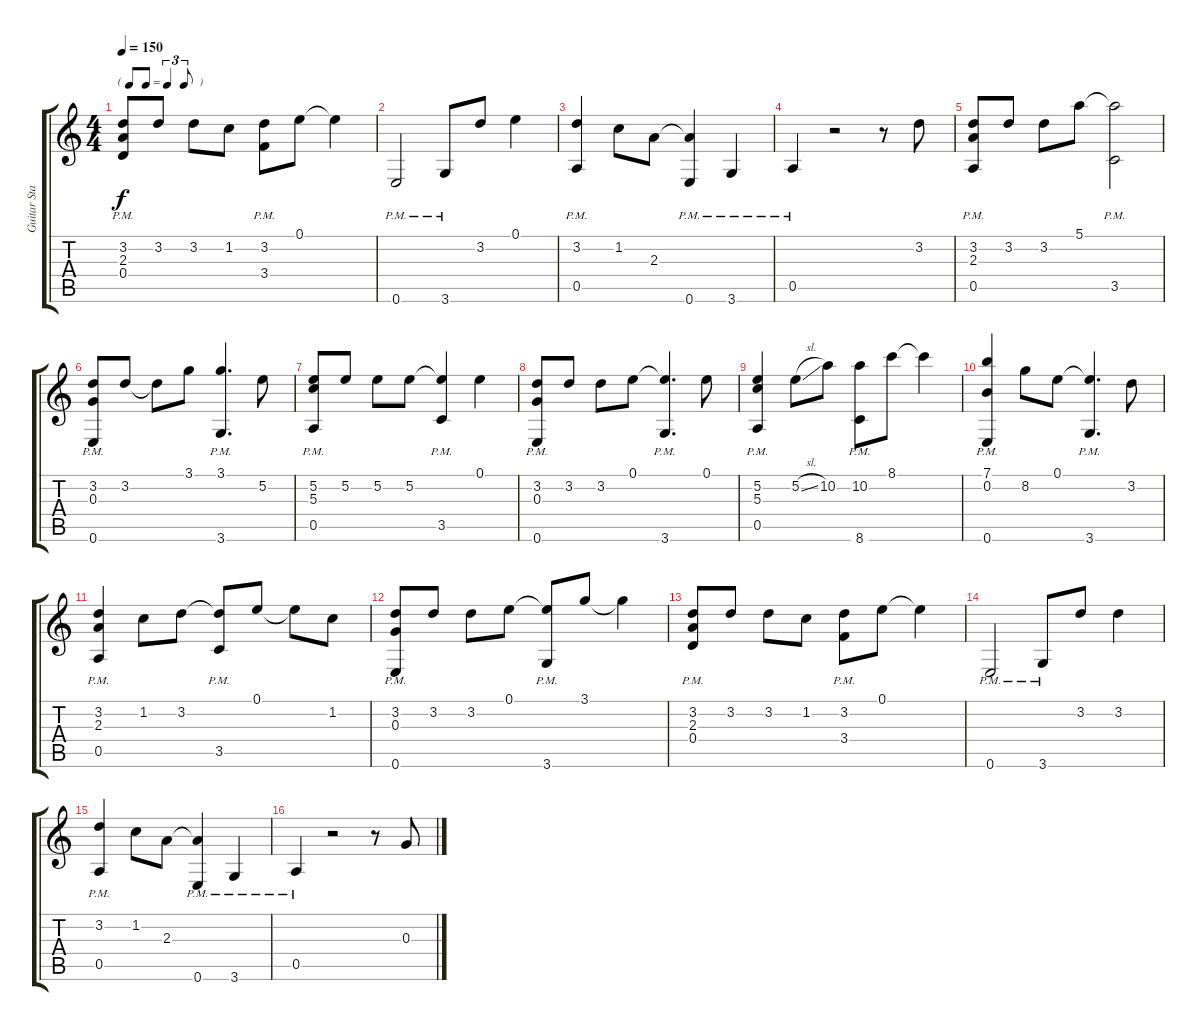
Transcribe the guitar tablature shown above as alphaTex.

\track ("Guitar Standard" "Guitar Sta") {instrument acousticguitarnylon}
\staff {score tabs}
\tuning (E4 B3 G3 D3 A2 E2) {hide}
\ts (4 4)
\tf triplet8th
\tempo 150
\clef g2
\ks c
(3.2 2.3 0.4{pm}).8{dy f} 3.2.8 3.2.8 1.2.8 (3.2 3.4{pm}).8 0.1.8 0.1{t}.4 |
0.6{pm}.2 3.6{pm}.8 3.2.8 0.1.4 |
(3.2 0.5{pm}).4 1.2.8 2.3.8 (2.3{t} 0.6{pm}).4 3.6{pm}.4 |
0.5{pm}.4 r.2 r.8 3.2.8 |
(3.2 2.3 0.5{pm}).8 3.2.8 3.2.8 5.1.8 (5.1{t} 3.5{pm}).2 |
(3.2 0.3 0.6{pm}).8 3.2.8 3.2{t}.8 3.1.8 (3.1 3.6{pm}).4{d} 5.2.8 |
(5.2 5.3 0.5{pm}).8 5.2.8 5.2.8 5.2.8 (5.2{t} 3.5{pm}).4 0.1.4 |
(3.2 0.3 0.6{pm}).8 3.2.8 3.2.8 0.1.8 (0.1{t} 3.6{pm}).4{d} 0.1.8 |
(5.2 5.3 0.5{pm}).4 5.2{sl}.8 10.2.8 (10.2 8.6{pm}).8 8.1.8 8.1{t}.4 |
(7.1 0.2 0.6{pm}).4 8.2.8 0.1.8 (0.1{t} 3.6{pm}).4{d} 3.2.8 |
(3.2 2.3 0.5{pm}).4 1.2.8 3.2.8 (3.2{t} 3.5{pm}).8 0.1.8 0.1{t}.8 1.2.8 |
(3.2 0.3 0.6{pm}).8 3.2.8 3.2.8 0.1.8 (0.1{t} 3.6{pm}).8 3.1.8 3.1{t}.4 |
(3.2 2.3 0.4{pm}).8 3.2.8 3.2.8 1.2.8 (3.2 3.4{pm}).8 0.1.8 0.1{t}.4 |
0.6{pm}.2 3.6{pm}.8 3.2.8 3.2.4 |
(3.2 0.5{pm}).4 1.2.8 2.3.8 (2.3{t} 0.6{pm}).4 3.6{pm}.4 |
0.5{pm}.4 r.2 r.8 0.3.8
